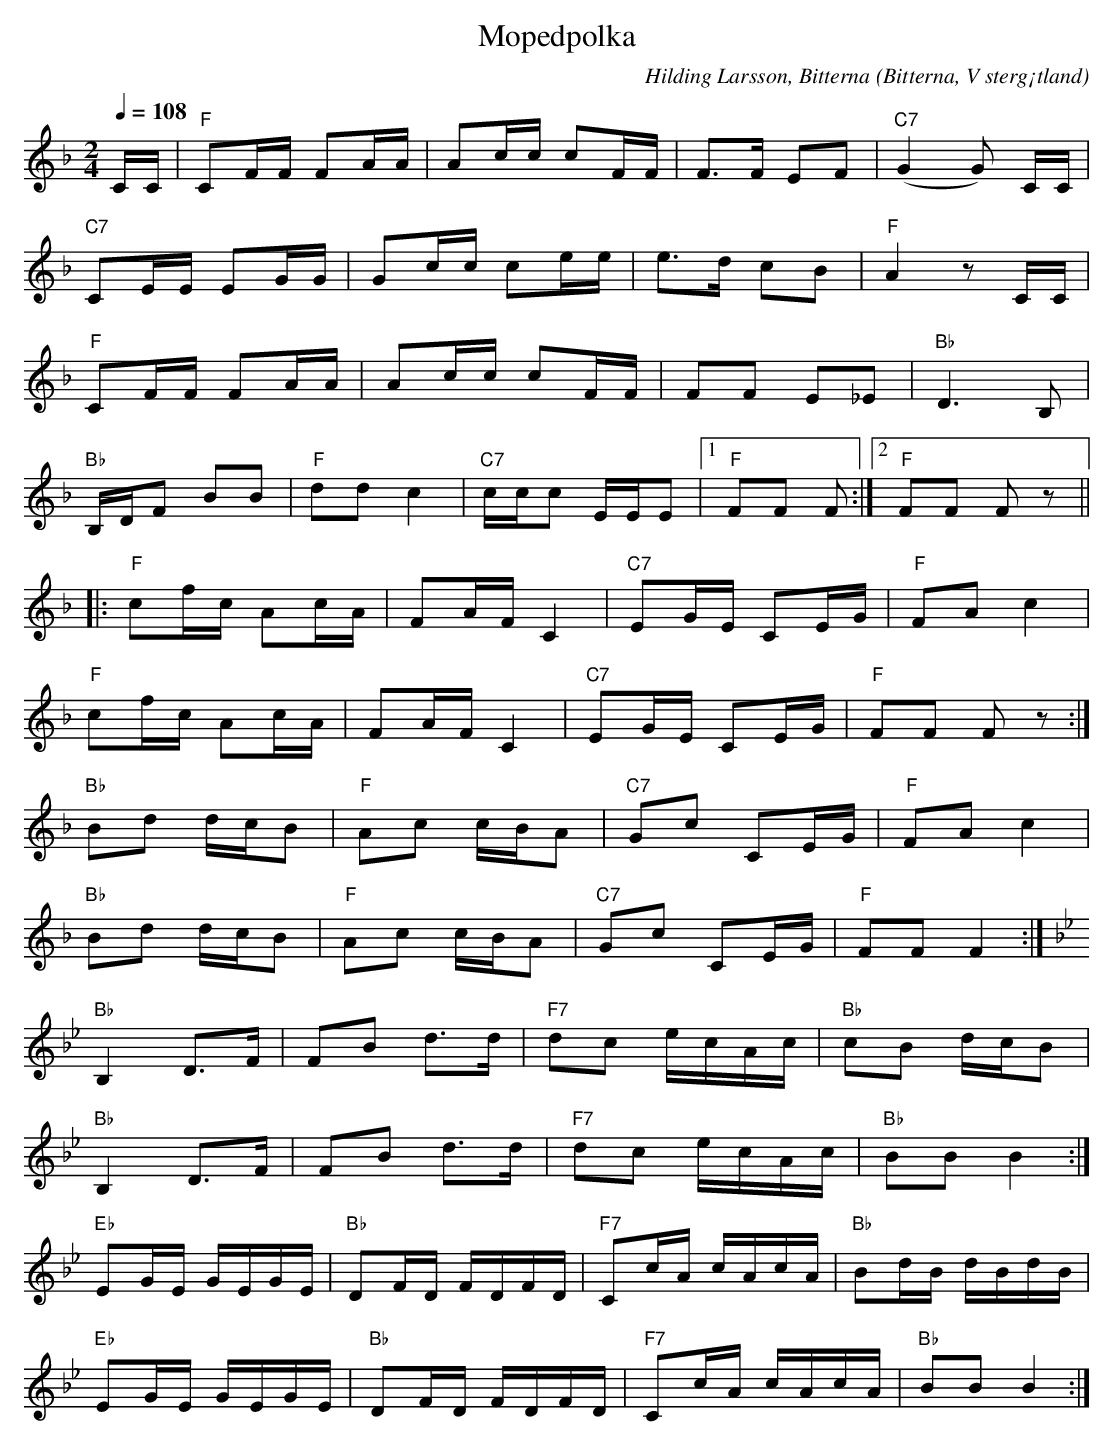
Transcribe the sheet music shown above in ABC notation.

X:1
T:Mopedpolka
C:Hilding Larsson, Bitterna
O:Bitterna, V sterg¡tland
M:2/4
L:1/16
Q:1/4=108
K:F
CC | "F"C2FF F2AA | A2cc c2FF | F3F E2F2 | "C7"(G4G2) CC|
"C7"C2EE E2GG | G2cc c2ee | e3d c2B2 | "F"A4z2 CC|
"F"C2FF F2AA | A2cc c2FF | F2F2 E2_E2 |"Bb"D6B,2|
"Bb"B,DF2 B2B2 | "F"d2d2 c4 | "C7"ccc2 EEE2 |1 "F"F2F2 F2 :|2 "F"F2F2 F2z2||
|:"F"c2fc A2cA | F2AF C4 | "C7"E2GE C2EG | "F"F2A2 c4 |
"F"c2fc A2cA | F2AF C4 | "C7"E2GE C2EG | "F"F2F2 F2 z2 :|
"Bb"B2d2 dcB2 | "F"A2c2 cBA2 | "C7"G2c2 C2EG |"F"F2A2c4 |
"Bb"B2d2 dcB2 | "F"A2c2 cBA2 | "C7"G2c2 C2EG |"F"F2F2F4 :|
[K:Bb]"Bb"B,4D3F | F2B2 d3d | "F7"d2c2 ecAc | "Bb"c2B2 dcB2|
"Bb"B,4D3F | F2B2 d3d | "F7"d2c2 ecAc | "Bb"B2B2 B4 :|
"Eb"E2GE GEGE | "Bb"D2FD FDFD | "F7"C2cA cAcA | "Bb"B2dB dBdB |
"Eb"E2GE GEGE | "Bb"D2FD FDFD | "F7"C2cA cAcA | "Bb"B2B2 B4 :|
